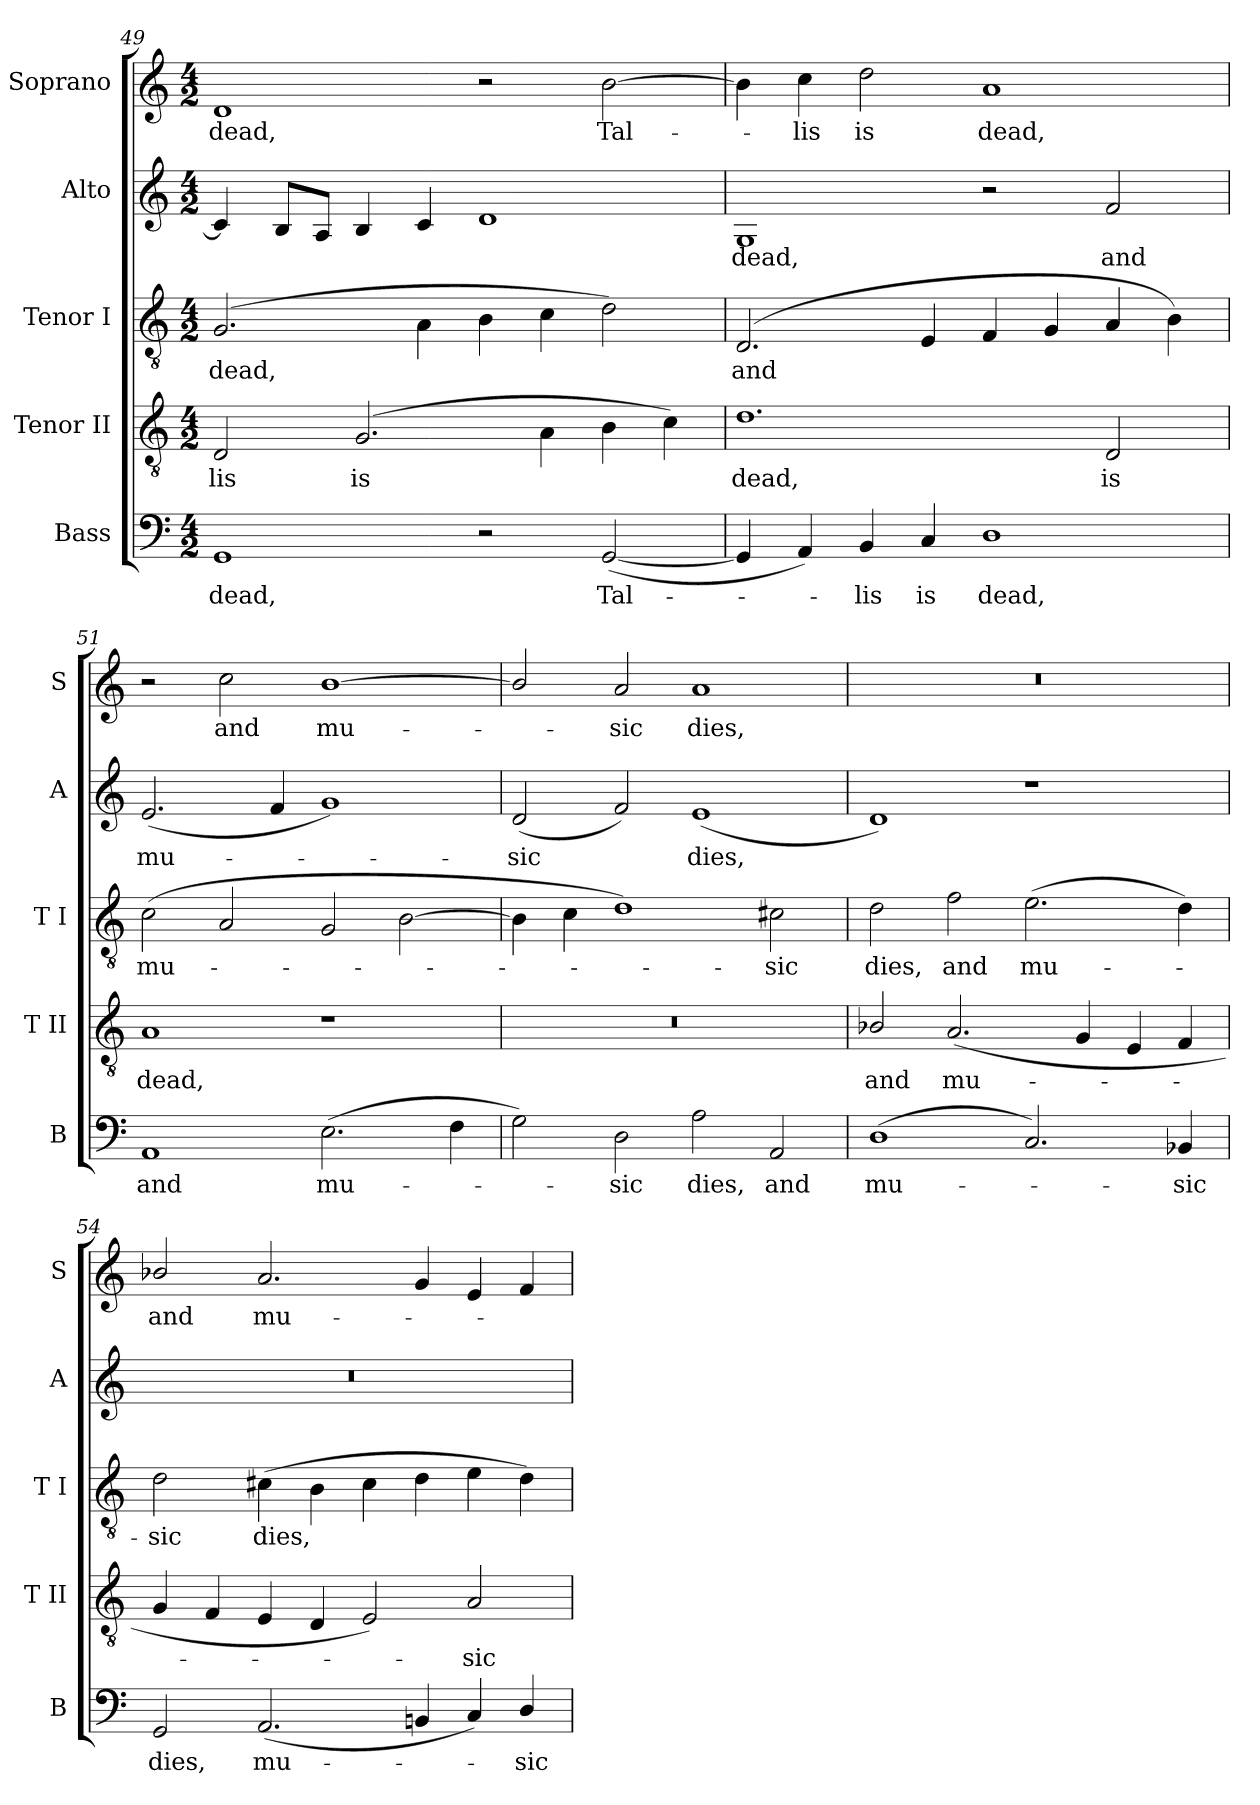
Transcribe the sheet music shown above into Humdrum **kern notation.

**kern	**text	**kern	**text	**kern	**text	**kern	**text	**kern	**text
*part5	*part5	*part4	*part4	*part3	*part3	*part2	*part2	*part1	*part1
*staff5	*staff5	*staff4	*staff4	*staff3	*staff3	*staff2	*staff2	*staff1	*staff1
*I"Bass	*	*I"Tenor II	*	*I"Tenor I	*	*I"Alto	*	*I"Soprano	*
*I'B	*	*I'T II	*	*I'T I	*	*I'A	*	*I'S	*
*clefF4	*	*clefGv2	*	*clefGv2	*	*clefG2	*	*clefG2	*
*k[]	*	*k[]	*	*k[]	*	*k[]	*	*k[]	*
*M4/2	*	*M4/2	*	*M4/2	*	*M4/2	*	*M4/2	*
=49	=49	=49	=49	=49	=49	=49	=49	=49	=49
!	!LO:LY:b	!	!LO:LY:b	!	!LO:LY:b	!	!	!	!LO:LY:b
1GG	dead,	2D/	-lis	(>2.G/	dead,	4c/]	.	1d	dead,
.	.	.	.	.	.	8B/L	.	.	.
.	.	.	.	.	.	8A/J	.	.	.
!	!	!	!LO:LY:b	!	!	!	!	!	!
.	.	(>2.G/	is	.	.	4B/	.	.	.
.	.	.	.	4A\	.	4c/	.	.	.
2r	.	.	.	4B\	.	1d	.	2r	.
.	.	4A\	.	4c\	.	.	.	.	.
!	!LO:LY:b	!	!	!	!	!	!	!	!LO:LY:b
(<[2GG/	Tal-	4B\	.	2d\)	.	.	.	[2b\	Tal-
.	.	4c\)	.	.	.	.	.	.	.
=50	=50	=50	=50	=50	=50	=50	=50	=50	=50
!	!	!	!LO:LY:b	!	!LO:LY:b	!	!LO:LY:b	!	!
4GG/]	.	1.d	dead,	(<2.D/	and	1G	dead,	4b\]	.
!	!	!	!	!	!	!	!	!	!LO:LY:b
4AA/)	.	.	.	.	.	.	.	4cc\	lis
!	!LO:LY:b	!	!	!	!	!	!	!	!LO:LY:b
4BB/	lis	.	.	.	.	.	.	2dd\	is
!	!LO:LY:b	!	!	!	!	!	!	!	!
4C/	is	.	.	4E/	.	.	.	.	.
!	!LO:LY:b	!	!	!	!	!	!	!	!LO:LY:b
1D	dead,	.	.	4F/	.	2r	.	1a	dead,
.	.	.	.	4G/	.	.	.	.	.
!	!	!	!LO:LY:b	!	!	!	!LO:LY:b	!	!
.	.	2D/	is	4A/	.	2f/	and	.	.
.	.	.	.	4B\)	.	.	.	.	.
!!LO:LB:g=z
=51	=51	=51	=51	=51	=51	=51	=51	=51	=51
!	!LO:LY:b	!	!LO:LY:b	!	!LO:LY:b	!	!LO:LY:b	!	!
1AA	and	1A	dead,	(>2c\	mu-	(<2.e/	mu-	2r	.
!	!	!	!	!	!	!	!	!	!LO:LY:b
.	.	.	.	2A/	.	.	.	2cc\	and
.	.	.	.	.	.	4f/	.	.	.
!	!LO:LY:b	!	!	!	!	!	!	!	!LO:LY:b
(>2.E\	mu-	1r	.	2G/	.	1g)	.	[1b	mu-
.	.	.	.	[2B\	.	.	.	.	.
4F\	.	.	.	.	.	.	.	.	.
=52	=52	=52	=52	=52	=52	=52	=52	=52	=52
!	!	!	!	!	!	!	!LO:LY:b	!	!
2G\)	.	0r	.	4B\]	.	(<2d/	sic	2b/]	.
.	.	.	.	4c\	.	.	.	.	.
!	!LO:LY:b	!	!	!	!	!	!	!	!LO:LY:b
2D\	sic	.	.	1d)	.	2f/)	.	2a/	sic
!	!LO:LY:b	!	!	!	!	!	!LO:LY:b	!	!LO:LY:b
2A\	dies,	.	.	.	.	(<1e	dies,	1a	dies,
!	!LO:LY:b	!	!	!	!LO:LY:b	!	!	!	!
2AA/	and	.	.	2c#X\	sic	.	.	.	.
=53	=53	=53	=53	=53	=53	=53	=53	=53	=53
!	!LO:LY:b	!	!LO:LY:b	!	!LO:LY:b	!	!	!	!
(<1D	mu-	2B-X/	and	2d\	dies,	1d)	.	0r	.
!	!	!	!LO:LY:b	!	!LO:LY:b	!	!	!	!
.	.	(<2.A/	mu-	2f\	and	.	.	.	.
!	!	!	!	!	!LO:LY:b	!	!	!	!
2.C/)	.	.	.	(>2.e\	mu-	1r	.	.	.
.	.	4G/	.	.	.	.	.	.	.
.	.	4E/	.	.	.	.	.	.	.
!	!LO:LY:b	!	!	!	!	!	!	!	!
4BB-X/	sic	4F/	.	4d\)	.	.	.	.	.
=54	=54	=54	=54	=54	=54	=54	=54	=54	=54
!	!LO:LY:b	!	!	!	!LO:LY:b	!	!	!	!LO:LY:b
2GG/	dies,	4G/	.	2d\	sic	0r	.	2b-X/	and
.	.	4F/	.	.	.	.	.	.	.
!	!LO:LY:b	!	!	!	!LO:LY:b	!	!	!	!LO:LY:b
(<2.AA/	mu-	4E/	.	(>4c#X\	dies,	.	.	2.a/	mu-
.	.	4D/	.	4B\	.	.	.	.	.
.	.	2E/)	.	4c#\	.	.	.	.	.
4BBn/	.	.	.	4d\	.	.	.	4g/	.
!	!	!	!LO:LY:b	!	!	!	!	!	!
4C/)	.	2A/	sic	4e\	.	.	.	4e/	.
!	!LO:LY:b	!	!	!	!	!	!	!	!
4D/	sic	.	.	4d\)	.	.	.	4f/	.
=	=	=	=	=	=	=	=	=	=
*-	*-	*-	*-	*-	*-	*-	*-	*-	*-
